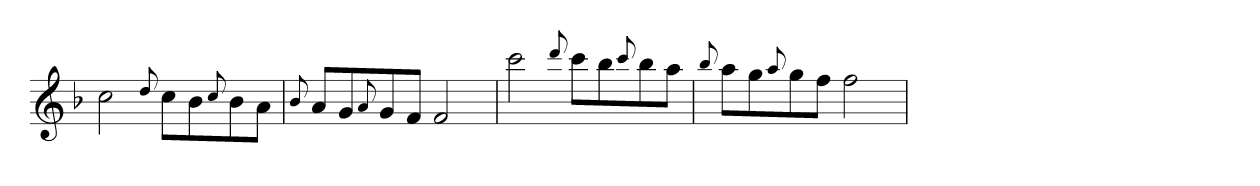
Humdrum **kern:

**kern
*part1
*staff1
*clefG2
*k[b-]
=
2cc
8qqdd/
8ccL
8b-
8qqcc/
8b-
8aJ
=
8qqb-/
8aL
8g
8qqa/
8g
8fJ
2f
=
2ccc
8qqddd/
8cccL
8bb-
8qqccc/
8bb-
8aaJ
=
8qqbb-/
8aaL
8gg
8qqaa/
8gg
8ffJ
2ff
=
*-
